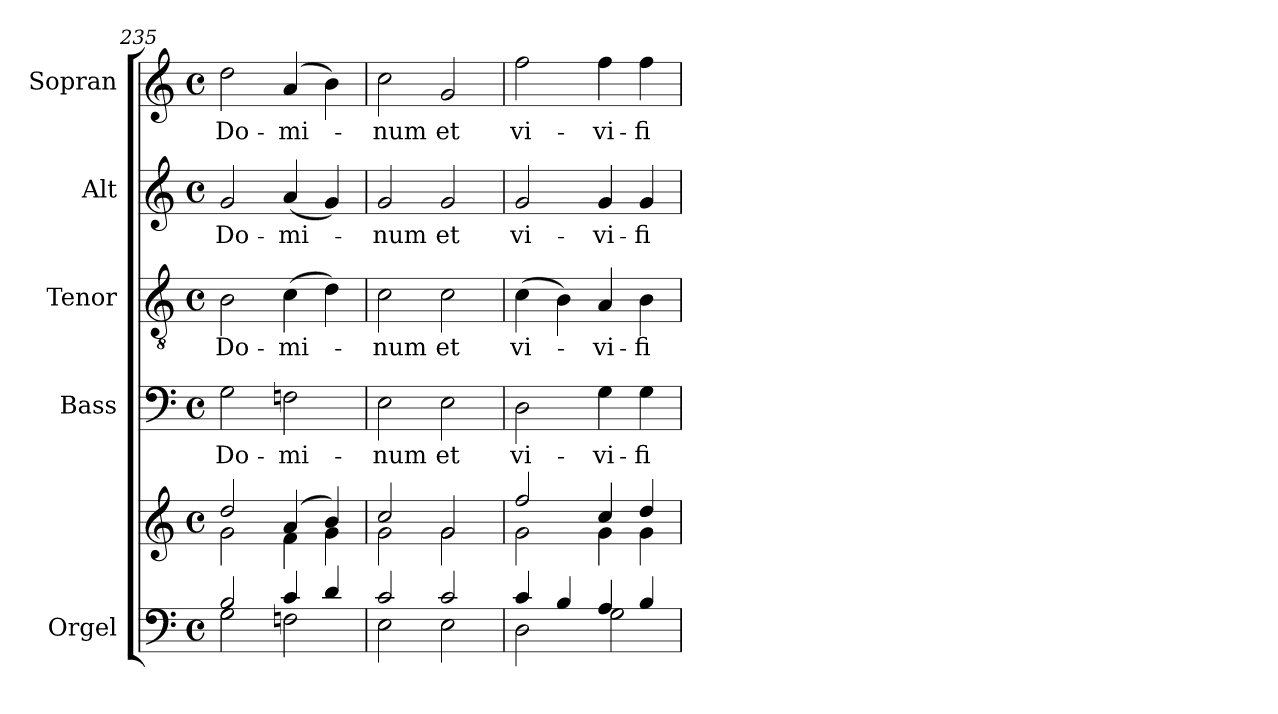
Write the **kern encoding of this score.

**kern	**kern	**kern	**text	**kern	**text	**kern	**text	**kern	**text
*part5	*part5	*part4	*part4	*part3	*part3	*part2	*part2	*part1	*part1
*staff6	*staff5	*staff4	*staff4	*staff3	*staff3	*staff2	*staff2	*staff1	*staff1
*I"Orgel	*	*I"Bass	*	*I"Tenor	*	*I"Alt	*	*I"Sopran	*
*I'Org.	*	*I'B.	*	*I'T.	*	*I'A.	*	*I'S.	*
*clefF4	*clefG2	*clefF4	*	*clefGv2	*	*clefG2	*	*clefG2	*
*k[]	*k[]	*k[]	*	*k[]	*	*k[]	*	*k[]	*
*C:	*C:	*C:	*	*C:	*	*C:	*	*C:	*
*M4/4	*M4/4	*M4/4	*	*M4/4	*	*M4/4	*	*M4/4	*
*met(c)	*met(c)	*met(c)	*	*met(c)	*	*met(c)	*	*met(c)	*
=235	=235	=235	=235	=235	=235	=235	=235	=235	=235
*^	*^	*	*	*	*	*	*	*	*
!	!	!	!	!	!LO:LY:b	!	!LO:LY:b	!	!LO:LY:b	!	!LO:LY:b
2B/	2G\	2dd/	2g\	2G\	Do-	2B\	Do-	2g/	Do-	2dd\	Do-
!	!	!	!	!	!LO:LY:b	!	!LO:LY:b	!	!LO:LY:b	!	!LO:LY:b
4c/	2Fn\	(4a/	4f\	2Fn\	-mi-	(>4c\	-mi-	(<4a/	-mi-	(4a/	-mi-
4d/	.	4b/)	4g\	.	.	4d\)	.	4g/)	.	4b\)	.
!!LO:PB:g=z
=236	=236	=236	=236	=236	=236	=236	=236	=236	=236	=236	=236
!	!	!	!	!	!LO:LY:b	!	!LO:LY:b	!	!LO:LY:b	!	!LO:LY:b
2c/	2E\	2cc/	2g\	2E\	-num	2c\	-num	2g/	-num	2cc\	-num
!	!	!	!	!	!LO:LY:b	!	!LO:LY:b	!	!LO:LY:b	!	!LO:LY:b
2c/	2E\	2g/	2g\	2E\	et	2c\	et	2g/	et	2g/	et
=237	=237	=237	=237	=237	=237	=237	=237	=237	=237	=237	=237
!	!	!	!	!	!LO:LY:b	!	!LO:LY:b	!	!LO:LY:b	!	!LO:LY:b
4c/	2D\	2ff/	2g\	2D\	vi-	(>4c\	vi-	2g/	vi-	2ff\	vi-
4B/	.	.	.	.	.	4B\)	.	.	.	.	.
!	!	!	!	!	!LO:LY:b	!	!LO:LY:b	!	!LO:LY:b	!	!LO:LY:b
4A/	2G\	4cc/	4g\	4G\	-vi-	4A/	-vi-	4g/	-vi-	4ff\	-vi-
!	!	!	!	!	!LO:LY:b	!	!LO:LY:b	!	!LO:LY:b	!	!LO:LY:b
4B/	.	4dd/	4g\	4G\	-fi-	4B\	-fi-	4g/	-fi-	4ff\	-fi-
*v	*v	*	*	*	*	*	*	*	*	*	*
*	*v	*v	*	*	*	*	*	*	*	*
=	=	=	=	=	=	=	=	=	=
*-	*-	*-	*-	*-	*-	*-	*-	*-	*-
